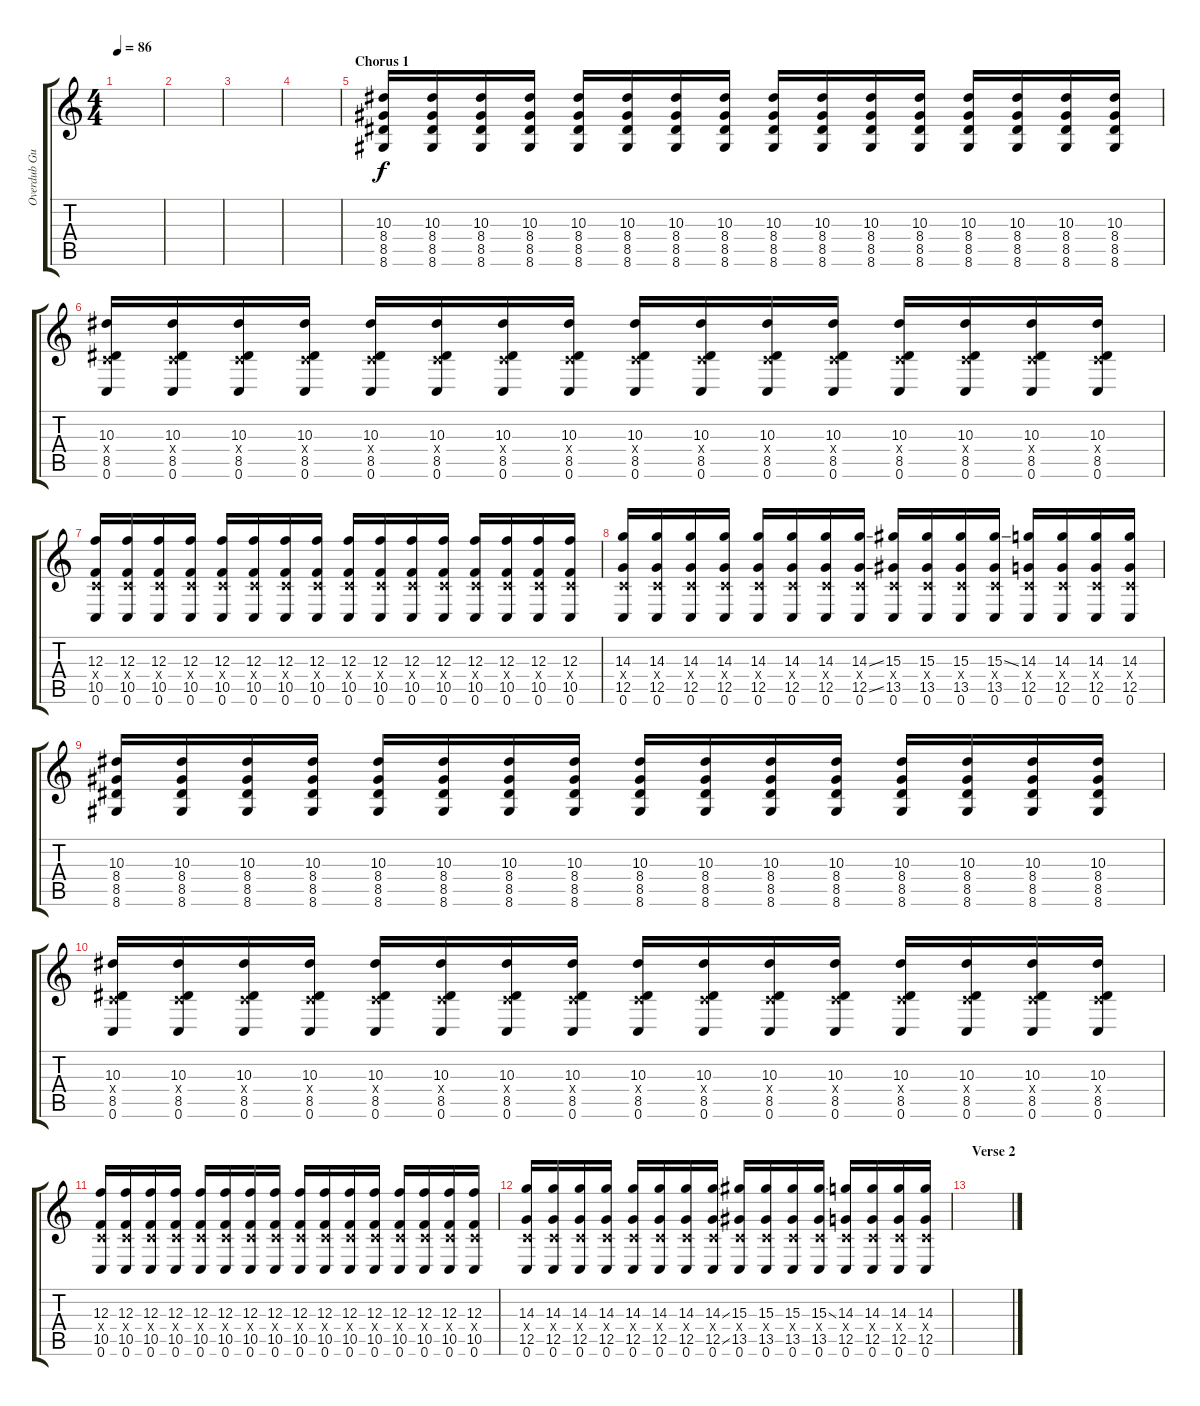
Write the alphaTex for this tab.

\track ("Overdub Guitar (played by chino live)" "Overdub Gu") {instrument overdrivenguitar}
\staff {score tabs}
\tuning (D4 A3 F3 C3 G2 C2) {hide}
\ts (4 4)
\tempo 86
\clef g2
\ks c
|
|
|
|
\section ("" "Chorus 1")
(10.3 8.4 8.5 8.6).16 (10.3 8.4 8.5 8.6).16 (10.3 8.4 8.5 8.6).16 (10.3 8.4 8.5 8.6).16 (10.3 8.4 8.5 8.6).16 (10.3 8.4 8.5 8.6).16 (10.3 8.4 8.5 8.6).16 (10.3 8.4 8.5 8.6).16 (10.3 8.4 8.5 8.6).16 (10.3 8.4 8.5 8.6).16 (10.3 8.4 8.5 8.6).16 (10.3 8.4 8.5 8.6).16 (10.3 8.4 8.5 8.6).16 (10.3 8.4 8.5 8.6).16 (10.3 8.4 8.5 8.6).16 (10.3 8.4 8.5 8.6).16 |
(10.3 0.4{x} 8.5 0.6).16 (10.3 0.4{x} 8.5 0.6).16 (10.3 0.4{x} 8.5 0.6).16 (10.3 0.4{x} 8.5 0.6).16 (10.3 0.4{x} 8.5 0.6).16 (10.3 0.4{x} 8.5 0.6).16 (10.3 0.4{x} 8.5 0.6).16 (10.3 0.4{x} 8.5 0.6).16 (10.3 0.4{x} 8.5 0.6).16 (10.3 0.4{x} 8.5 0.6).16 (10.3 0.4{x} 8.5 0.6).16 (10.3 0.4{x} 8.5 0.6).16 (10.3 0.4{x} 8.5 0.6).16 (10.3 0.4{x} 8.5 0.6).16 (10.3 0.4{x} 8.5 0.6).16 (10.3 0.4{x} 8.5 0.6).16 |
(12.3 0.4{x} 10.5 0.6).16 (12.3 0.4{x} 10.5 0.6).16 (12.3 0.4{x} 10.5 0.6).16 (12.3 0.4{x} 10.5 0.6).16 (12.3 0.4{x} 10.5 0.6).16 (12.3 0.4{x} 10.5 0.6).16 (12.3 0.4{x} 10.5 0.6).16 (12.3 0.4{x} 10.5 0.6).16 (12.3 0.4{x} 10.5 0.6).16 (12.3 0.4{x} 10.5 0.6).16 (12.3 0.4{x} 10.5 0.6).16 (12.3 0.4{x} 10.5 0.6).16 (12.3 0.4{x} 10.5 0.6).16 (12.3 0.4{x} 10.5 0.6).16 (12.3 0.4{x} 10.5 0.6).16 (12.3 0.4{x} 10.5 0.6).16 |
(14.3 0.4{x} 12.5 0.6).16 (14.3 0.4{x} 12.5 0.6).16 (14.3 0.4{x} 12.5 0.6).16 (14.3 0.4{x} 12.5 0.6).16 (14.3 0.4{x} 12.5 0.6).16 (14.3 0.4{x} 12.5 0.6).16 (14.3 0.4{x} 12.5 0.6).16 (14.3{ss} 0.4{x} 12.5{ss} 0.6).16 (15.3 0.4{x} 13.5 0.6).16 (15.3 0.4{x} 13.5 0.6).16 (15.3 0.4{x} 13.5 0.6).16 (15.3{ss} 0.4{x} 13.5 0.6).16 (14.3 0.4{x} 12.5 0.6).16 (14.3 0.4{x} 12.5 0.6).16 (14.3 0.4{x} 12.5 0.6).16 (14.3 0.4{x} 12.5 0.6).16 |
(10.3 8.4 8.5 8.6).16 (10.3 8.4 8.5 8.6).16 (10.3 8.4 8.5 8.6).16 (10.3 8.4 8.5 8.6).16 (10.3 8.4 8.5 8.6).16 (10.3 8.4 8.5 8.6).16 (10.3 8.4 8.5 8.6).16 (10.3 8.4 8.5 8.6).16 (10.3 8.4 8.5 8.6).16 (10.3 8.4 8.5 8.6).16 (10.3 8.4 8.5 8.6).16 (10.3 8.4 8.5 8.6).16 (10.3 8.4 8.5 8.6).16 (10.3 8.4 8.5 8.6).16 (10.3 8.4 8.5 8.6).16 (10.3 8.4 8.5 8.6).16 |
(10.3 0.4{x} 8.5 0.6).16 (10.3 0.4{x} 8.5 0.6).16 (10.3 0.4{x} 8.5 0.6).16 (10.3 0.4{x} 8.5 0.6).16 (10.3 0.4{x} 8.5 0.6).16 (10.3 0.4{x} 8.5 0.6).16 (10.3 0.4{x} 8.5 0.6).16 (10.3 0.4{x} 8.5 0.6).16 (10.3 0.4{x} 8.5 0.6).16 (10.3 0.4{x} 8.5 0.6).16 (10.3 0.4{x} 8.5 0.6).16 (10.3 0.4{x} 8.5 0.6).16 (10.3 0.4{x} 8.5 0.6).16 (10.3 0.4{x} 8.5 0.6).16 (10.3 0.4{x} 8.5 0.6).16 (10.3 0.4{x} 8.5 0.6).16 |
(12.3 0.4{x} 10.5 0.6).16 (12.3 0.4{x} 10.5 0.6).16 (12.3 0.4{x} 10.5 0.6).16 (12.3 0.4{x} 10.5 0.6).16 (12.3 0.4{x} 10.5 0.6).16 (12.3 0.4{x} 10.5 0.6).16 (12.3 0.4{x} 10.5 0.6).16 (12.3 0.4{x} 10.5 0.6).16 (12.3 0.4{x} 10.5 0.6).16 (12.3 0.4{x} 10.5 0.6).16 (12.3 0.4{x} 10.5 0.6).16 (12.3 0.4{x} 10.5 0.6).16 (12.3 0.4{x} 10.5 0.6).16 (12.3 0.4{x} 10.5 0.6).16 (12.3 0.4{x} 10.5 0.6).16 (12.3 0.4{x} 10.5 0.6).16 |
(14.3 0.4{x} 12.5 0.6).16 (14.3 0.4{x} 12.5 0.6).16 (14.3 0.4{x} 12.5 0.6).16 (14.3 0.4{x} 12.5 0.6).16 (14.3 0.4{x} 12.5 0.6).16 (14.3 0.4{x} 12.5 0.6).16 (14.3 0.4{x} 12.5 0.6).16 (14.3{ss} 0.4{x} 12.5{ss} 0.6).16 (15.3 0.4{x} 13.5 0.6).16 (15.3 0.4{x} 13.5 0.6).16 (15.3 0.4{x} 13.5 0.6).16 (15.3{ss} 0.4{x} 13.5 0.6).16 (14.3 0.4{x} 12.5 0.6).16 (14.3 0.4{x} 12.5 0.6).16 (14.3 0.4{x} 12.5 0.6).16 (14.3 0.4{x} 12.5 0.6).16 |
\section ("" "Verse 2")
